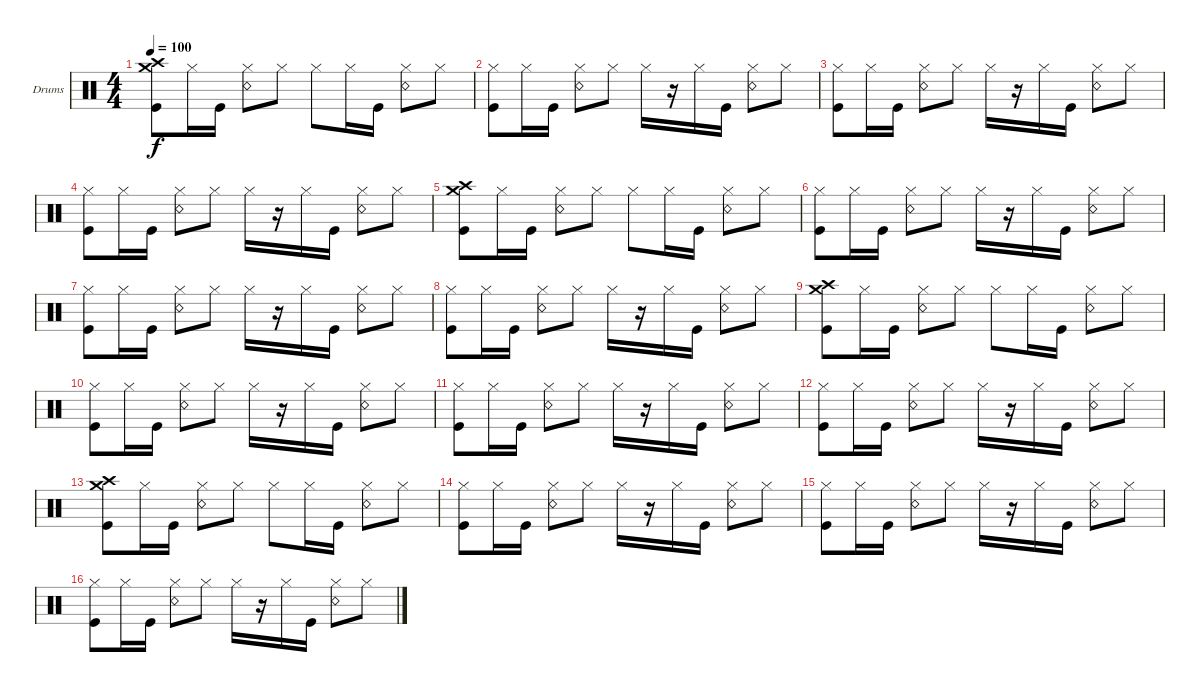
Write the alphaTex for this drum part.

\bracketExtendMode groupsimilarinstruments
\firstSystemTrackNameOrientation horizontal
\otherSystemsTrackNameOrientation horizontal
\track ("Drumkit" "Drums") {instrument percussion}
\staff {score}
\articulation defaults
\ts (4 4)
\tempo 100
\clef neutral
\ks c
("Crash medium (hit)" "Crash high (hit)" "Kick (hit)").8{dy f} "Hi-Hat (closed)".16 "Kick (hit)".16 ("Hi-Hat (closed)" "Snare (rim shot)").8 "Hi-Hat (closed)".8 "Hi-Hat (closed)".8 "Hi-Hat (closed)".16 "Kick (hit)".16 ("Hi-Hat (closed)" "Snare (rim shot)").8 "Hi-Hat (closed)".8 |
("Kick (hit)" "Hi-Hat (closed)").8 "Hi-Hat (closed)".16 "Kick (hit)".16 ("Hi-Hat (closed)" "Snare (rim shot)").8 "Hi-Hat (closed)".8 "Hi-Hat (closed)".16 r.16 "Hi-Hat (closed)".16 "Kick (hit)".16 ("Hi-Hat (closed)" "Snare (rim shot)").8 "Hi-Hat (closed)".8 |
("Kick (hit)" "Hi-Hat (closed)").8 "Hi-Hat (closed)".16 "Kick (hit)".16 ("Hi-Hat (closed)" "Snare (rim shot)").8 "Hi-Hat (closed)".8 "Hi-Hat (closed)".16 r.16 "Hi-Hat (closed)".16 "Kick (hit)".16 ("Hi-Hat (closed)" "Snare (rim shot)").8 "Hi-Hat (closed)".8 |
("Kick (hit)" "Hi-Hat (closed)").8 "Hi-Hat (closed)".16 "Kick (hit)".16 ("Hi-Hat (closed)" "Snare (rim shot)").8 "Hi-Hat (closed)".8 "Hi-Hat (closed)".16 r.16 "Hi-Hat (closed)".16 "Kick (hit)".16 ("Hi-Hat (closed)" "Snare (rim shot)").8 "Hi-Hat (closed)".8 |
("Crash medium (hit)" "Crash high (hit)" "Kick (hit)").8 "Hi-Hat (closed)".16 "Kick (hit)".16 ("Hi-Hat (closed)" "Snare (rim shot)").8 "Hi-Hat (closed)".8 "Hi-Hat (closed)".8 "Hi-Hat (closed)".16 "Kick (hit)".16 ("Hi-Hat (closed)" "Snare (rim shot)").8 "Hi-Hat (closed)".8 |
("Kick (hit)" "Hi-Hat (closed)").8 "Hi-Hat (closed)".16 "Kick (hit)".16 ("Hi-Hat (closed)" "Snare (rim shot)").8 "Hi-Hat (closed)".8 "Hi-Hat (closed)".16 r.16 "Hi-Hat (closed)".16 "Kick (hit)".16 ("Hi-Hat (closed)" "Snare (rim shot)").8 "Hi-Hat (closed)".8 |
("Kick (hit)" "Hi-Hat (closed)").8 "Hi-Hat (closed)".16 "Kick (hit)".16 ("Hi-Hat (closed)" "Snare (rim shot)").8 "Hi-Hat (closed)".8 "Hi-Hat (closed)".16 r.16 "Hi-Hat (closed)".16 "Kick (hit)".16 ("Hi-Hat (closed)" "Snare (rim shot)").8 "Hi-Hat (closed)".8 |
("Kick (hit)" "Hi-Hat (closed)").8 "Hi-Hat (closed)".16 "Kick (hit)".16 ("Hi-Hat (closed)" "Snare (rim shot)").8 "Hi-Hat (closed)".8 "Hi-Hat (closed)".16 r.16 "Hi-Hat (closed)".16 "Kick (hit)".16 ("Hi-Hat (closed)" "Snare (rim shot)").8 "Hi-Hat (closed)".8 |
("Crash medium (hit)" "Crash high (hit)" "Kick (hit)").8 "Hi-Hat (closed)".16 "Kick (hit)".16 ("Hi-Hat (closed)" "Snare (rim shot)").8 "Hi-Hat (closed)".8 "Hi-Hat (closed)".8 "Hi-Hat (closed)".16 "Kick (hit)".16 ("Hi-Hat (closed)" "Snare (rim shot)").8 "Hi-Hat (closed)".8 |
("Kick (hit)" "Hi-Hat (closed)").8 "Hi-Hat (closed)".16 "Kick (hit)".16 ("Hi-Hat (closed)" "Snare (rim shot)").8 "Hi-Hat (closed)".8 "Hi-Hat (closed)".16 r.16 "Hi-Hat (closed)".16 "Kick (hit)".16 ("Hi-Hat (closed)" "Snare (rim shot)").8 "Hi-Hat (closed)".8 |
("Kick (hit)" "Hi-Hat (closed)").8 "Hi-Hat (closed)".16 "Kick (hit)".16 ("Hi-Hat (closed)" "Snare (rim shot)").8 "Hi-Hat (closed)".8 "Hi-Hat (closed)".16 r.16 "Hi-Hat (closed)".16 "Kick (hit)".16 ("Hi-Hat (closed)" "Snare (rim shot)").8 "Hi-Hat (closed)".8 |
("Kick (hit)" "Hi-Hat (closed)").8 "Hi-Hat (closed)".16 "Kick (hit)".16 ("Hi-Hat (closed)" "Snare (rim shot)").8 "Hi-Hat (closed)".8 "Hi-Hat (closed)".16 r.16 "Hi-Hat (closed)".16 "Kick (hit)".16 ("Hi-Hat (closed)" "Snare (rim shot)").8 "Hi-Hat (closed)".8 |
("Crash medium (hit)" "Crash high (hit)" "Kick (hit)").8 "Hi-Hat (closed)".16 "Kick (hit)".16 ("Hi-Hat (closed)" "Snare (rim shot)").8 "Hi-Hat (closed)".8 "Hi-Hat (closed)".8 "Hi-Hat (closed)".16 "Kick (hit)".16 ("Hi-Hat (closed)" "Snare (rim shot)").8 "Hi-Hat (closed)".8 |
("Kick (hit)" "Hi-Hat (closed)").8 "Hi-Hat (closed)".16 "Kick (hit)".16 ("Hi-Hat (closed)" "Snare (rim shot)").8 "Hi-Hat (closed)".8 "Hi-Hat (closed)".16 r.16 "Hi-Hat (closed)".16 "Kick (hit)".16 ("Hi-Hat (closed)" "Snare (rim shot)").8 "Hi-Hat (closed)".8 |
("Kick (hit)" "Hi-Hat (closed)").8 "Hi-Hat (closed)".16 "Kick (hit)".16 ("Hi-Hat (closed)" "Snare (rim shot)").8 "Hi-Hat (closed)".8 "Hi-Hat (closed)".16 r.16 "Hi-Hat (closed)".16 "Kick (hit)".16 ("Hi-Hat (closed)" "Snare (rim shot)").8 "Hi-Hat (closed)".8 |
("Kick (hit)" "Hi-Hat (closed)").8 "Hi-Hat (closed)".16 "Kick (hit)".16 ("Hi-Hat (closed)" "Snare (rim shot)").8 "Hi-Hat (closed)".8 "Hi-Hat (closed)".16 r.16 "Hi-Hat (closed)".16 "Kick (hit)".16 ("Hi-Hat (closed)" "Snare (rim shot)").8 "Hi-Hat (closed)".8
